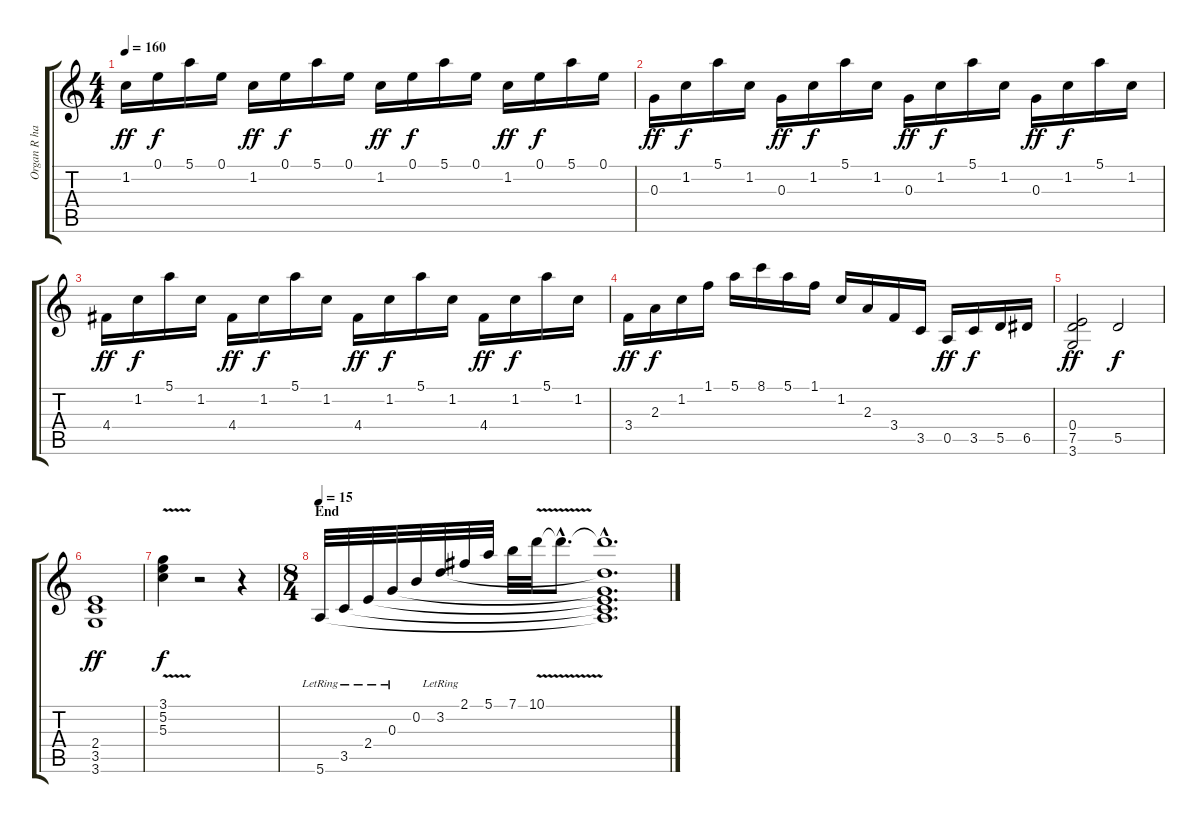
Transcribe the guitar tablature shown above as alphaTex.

\track ("Organ R hand" "Organ R ha") {instrument rockorgan}
\staff {score tabs}
\tuning (E5 B4 G4 D4 A3 E3) {hide}
\ts (4 4)
\tempo 160
\clef g2
\ks c
1.2.16{dy ff} 0.1.16{dy f} 5.1.16 0.1.16 1.2.16{dy ff} 0.1.16{dy f} 5.1.16 0.1.16 1.2.16{dy ff} 0.1.16{dy f} 5.1.16 0.1.16 1.2.16{dy ff} 0.1.16{dy f} 5.1.16 0.1.16 |
0.3.16{dy ff} 1.2.16{dy f} 5.1.16 1.2.16 0.3.16{dy ff} 1.2.16{dy f} 5.1.16 1.2.16 0.3.16{dy ff} 1.2.16{dy f} 5.1.16 1.2.16 0.3.16{dy ff} 1.2.16{dy f} 5.1.16 1.2.16 |
4.4.16{dy ff} 1.2.16{dy f} 5.1.16 1.2.16 4.4.16{dy ff} 1.2.16{dy f} 5.1.16 1.2.16 4.4.16{dy ff} 1.2.16{dy f} 5.1.16 1.2.16 4.4.16{dy ff} 1.2.16{dy f} 5.1.16 1.2.16 |
3.4.16{dy ff} 2.3.16{dy f} 1.2.16 1.1.16 5.1.16 8.1.16 5.1.16 1.1.16 1.2.16 2.3.16 3.4.16 3.5.16 0.5.16{dy ff} 3.5.16{dy f} 5.5.16 6.5.16 |
(0.4 7.5 3.6).2{dy ff} 5.5.2{dy f} |
(2.4 3.5 3.6).1{dy ff} |
(3.1{v} 5.2{v} 5.3{v}).4{dy f} r.2 r.4 |
\ts (8 4)
\section ("" "End")
\tempo 15
5.6{lr}.32 3.5{lr}.32 2.4{lr}.32 0.3{lr}.32 0.2.32 3.2{lr}.32 2.1.32 5.1.32 7.1.32 10.1{v}.32 10.1{hac t}.8{d} (10.1{hac t} 3.2{hac t} 0.3{hac t} 2.4{hac t} 3.5{hac t} 5.6{hac t}).1{d}
